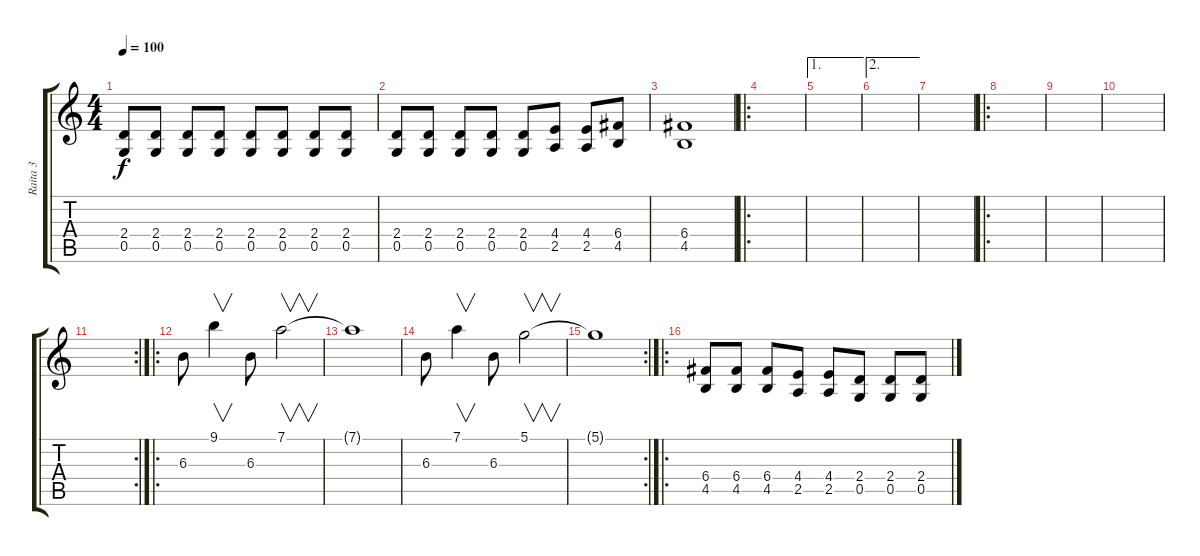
\track ("Raita 3" "Raita 3") {instrument distortionguitar}
\staff {score tabs}
\tuning (D4 A3 F3 C3 G2 D2) {hide}
\ts (4 4)
\tempo 100
\clef g2
\ks c
(2.4 0.5).8{dy f} (2.4 0.5).8 (2.4 0.5).8 (2.4 0.5).8 (2.4 0.5).8 (2.4 0.5).8 (2.4 0.5).8 (2.4 0.5).8 |
(2.4 0.5).8 (2.4 0.5).8 (2.4 0.5).8 (2.4 0.5).8 (2.4 0.5).8 (4.4 2.5).8 (4.4 2.5).8 (6.4 4.5).8 |
(6.4 4.5).1 |
\ro
|
\ae 1
|
\ae 2
|
|
\ro
|
|
|
\rc 2
|
\ro
6.3.8 9.1.4{v} 6.3.8 7.1.2{v} |
7.1{t}.1 |
6.3.8 7.1.4{v} 6.3.8 5.1.2{v} |
\rc 2
5.1{t}.1 |
\ro
(6.4 4.5).8 (6.4 4.5).8 (6.4 4.5).8 (4.4 2.5).8 (4.4 2.5).8 (2.4 0.5).8 (2.4 0.5).8 (2.4 0.5).8
